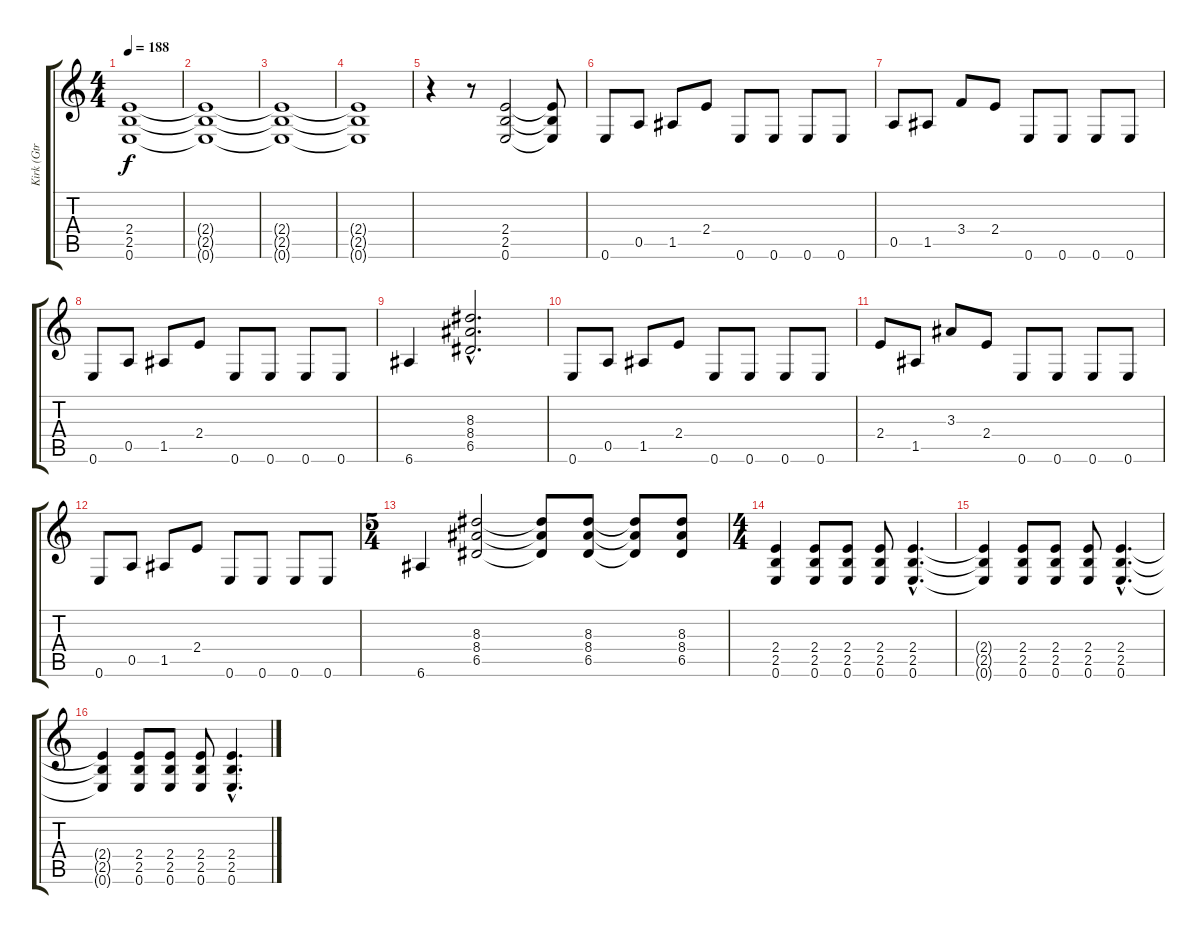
\track ("Kirk (Gtr 3)" "Kirk (Gtr ") {instrument distortionguitar}
\staff {score tabs}
\tuning (E4 B3 G3 D3 A2 E2) {hide}
\ts (4 4)
\tempo 188
\clef g2
\ks c
(2.4{t} 2.5{t} 0.6{t}).1{dy f} |
(2.4{t} 2.5{t} 0.6{t}).1 |
(2.4{t} 2.5{t} 0.6{t}).1 |
(2.4{t} 2.5{t} 0.6{t}).1 |
r.4 r.8 (2.4 2.5 0.6).2 (2.4{t} 2.5{t} 0.6{t}).8 |
0.6.8 0.5.8 1.5.8 2.4.8 0.6.8 0.6.8 0.6.8 0.6.8 |
0.5.8 1.5.8 3.4.8 2.4.8 0.6.8 0.6.8 0.6.8 0.6.8 |
0.6.8 0.5.8 1.5.8 2.4.8 0.6.8 0.6.8 0.6.8 0.6.8 |
6.6.4 (8.3{hac} 8.4{hac} 6.5{hac}).2{d} |
0.6.8 0.5.8 1.5.8 2.4.8 0.6.8 0.6.8 0.6.8 0.6.8 |
2.4.8 1.5.8 3.3.8 2.4.8 0.6.8 0.6.8 0.6.8 0.6.8 |
0.6.8 0.5.8 1.5.8 2.4.8 0.6.8 0.6.8 0.6.8 0.6.8 |
\ts (5 4)
6.6.4 (8.3 8.4 6.5).2 (8.3{t} 8.4{t} 6.5{t}).8 (8.3 8.4 6.5).8 (8.3{t} 8.4{t} 6.5{t}).8 (8.3 8.4 6.5).8 |
\ts (4 4)
(2.4 2.5 0.6).4 (2.4 2.5 0.6).8 (2.4 2.5 0.6).8 (2.4 2.5 0.6).8 (2.4{hac} 2.5{hac} 0.6{hac}).4{d} |
(2.4{t} 2.5{t} 0.6{t}).4 (2.4 2.5 0.6).8 (2.4 2.5 0.6).8 (2.4 2.5 0.6).8 (2.4{hac} 2.5{hac} 0.6{hac}).4{d} |
(2.4{t} 2.5{t} 0.6{t}).4 (2.4 2.5 0.6).8 (2.4 2.5 0.6).8 (2.4 2.5 0.6).8 (2.4{hac} 2.5{hac} 0.6{hac}).4{d}
